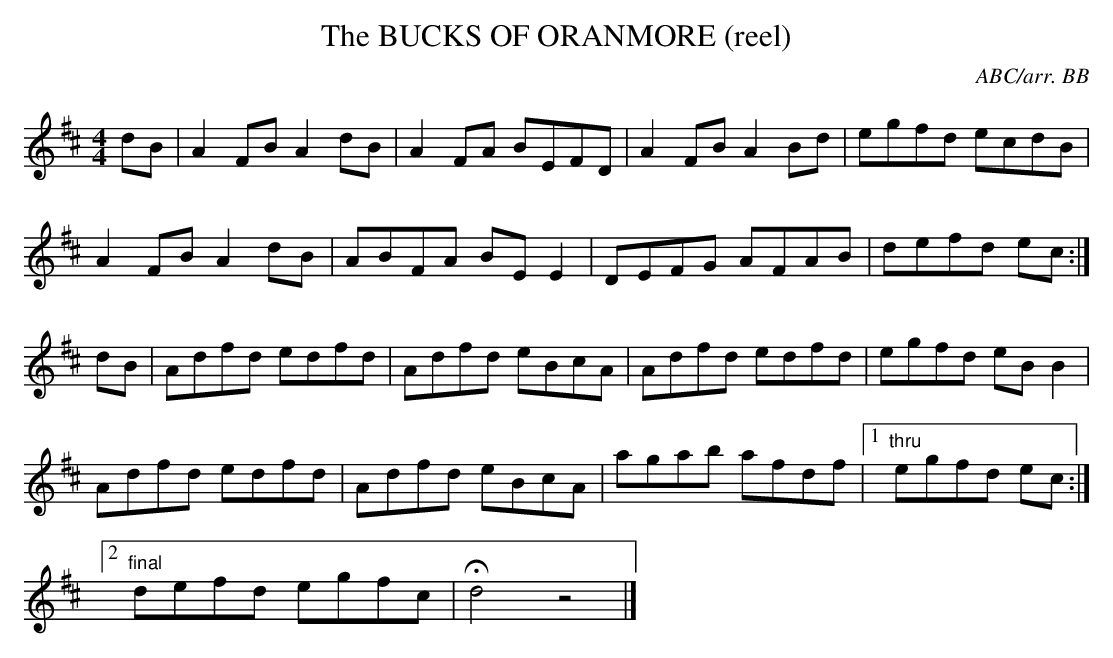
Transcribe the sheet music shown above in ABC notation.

X:1
T:BUCKS OF ORANMORE (reel), The
C:ABC/arr. BB
L:1/8
M:4/4
K:D
dB|A2FB A2dB|A2FA BEFD|A2FB A2Bd|egfd ecdB|
A2FB A2dB|ABFA BEE2|DEFG AFAB|defd ec :|
dB|Adfd edfd|Adfd eBcA|Adfd edfd|egfd eBB2|
Adfd edfd|Adfd eBcA|agab afdf|1 "thru"egfd ec :|
[2 "final"defd egfc|Hd4z4|]
